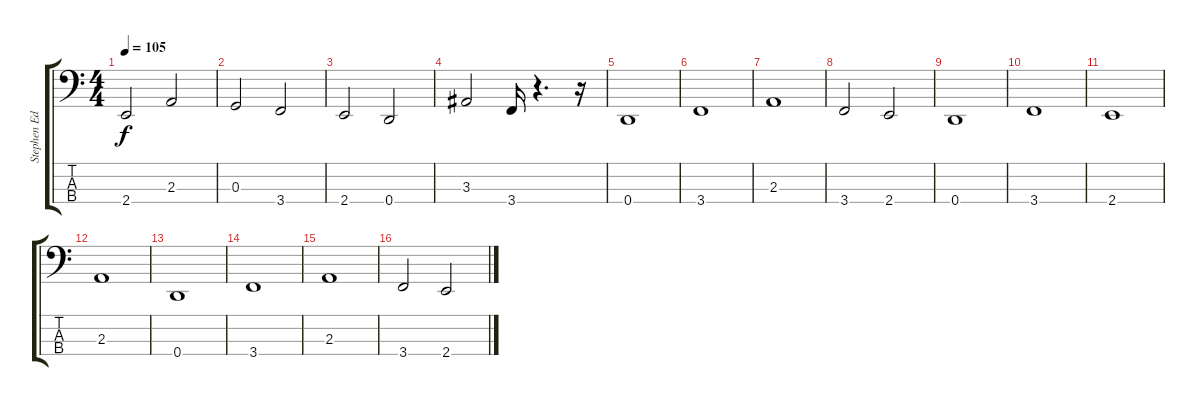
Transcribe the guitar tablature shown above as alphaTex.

\track ("Stephen Edmondson" "Stephen Ed") {instrument electricbasspick}
\staff {score tabs}
\tuning (F2 C2 G1 D1) {hide}
\ts (4 4)
\tempo 105
\clef f4
\ks c
2.4.2{dy f} 2.3.2 |
0.3.2 3.4.2 |
2.4.2 0.4.2 |
3.3.2 3.4.16 r.4{d} r.16 |
0.4.1 |
3.4.1 |
2.3.1 |
3.4.2 2.4.2 |
0.4.1 |
3.4.1 |
2.4.1 |
2.3.1 |
0.4.1 |
3.4.1 |
2.3.1 |
3.4.2 2.4.2
